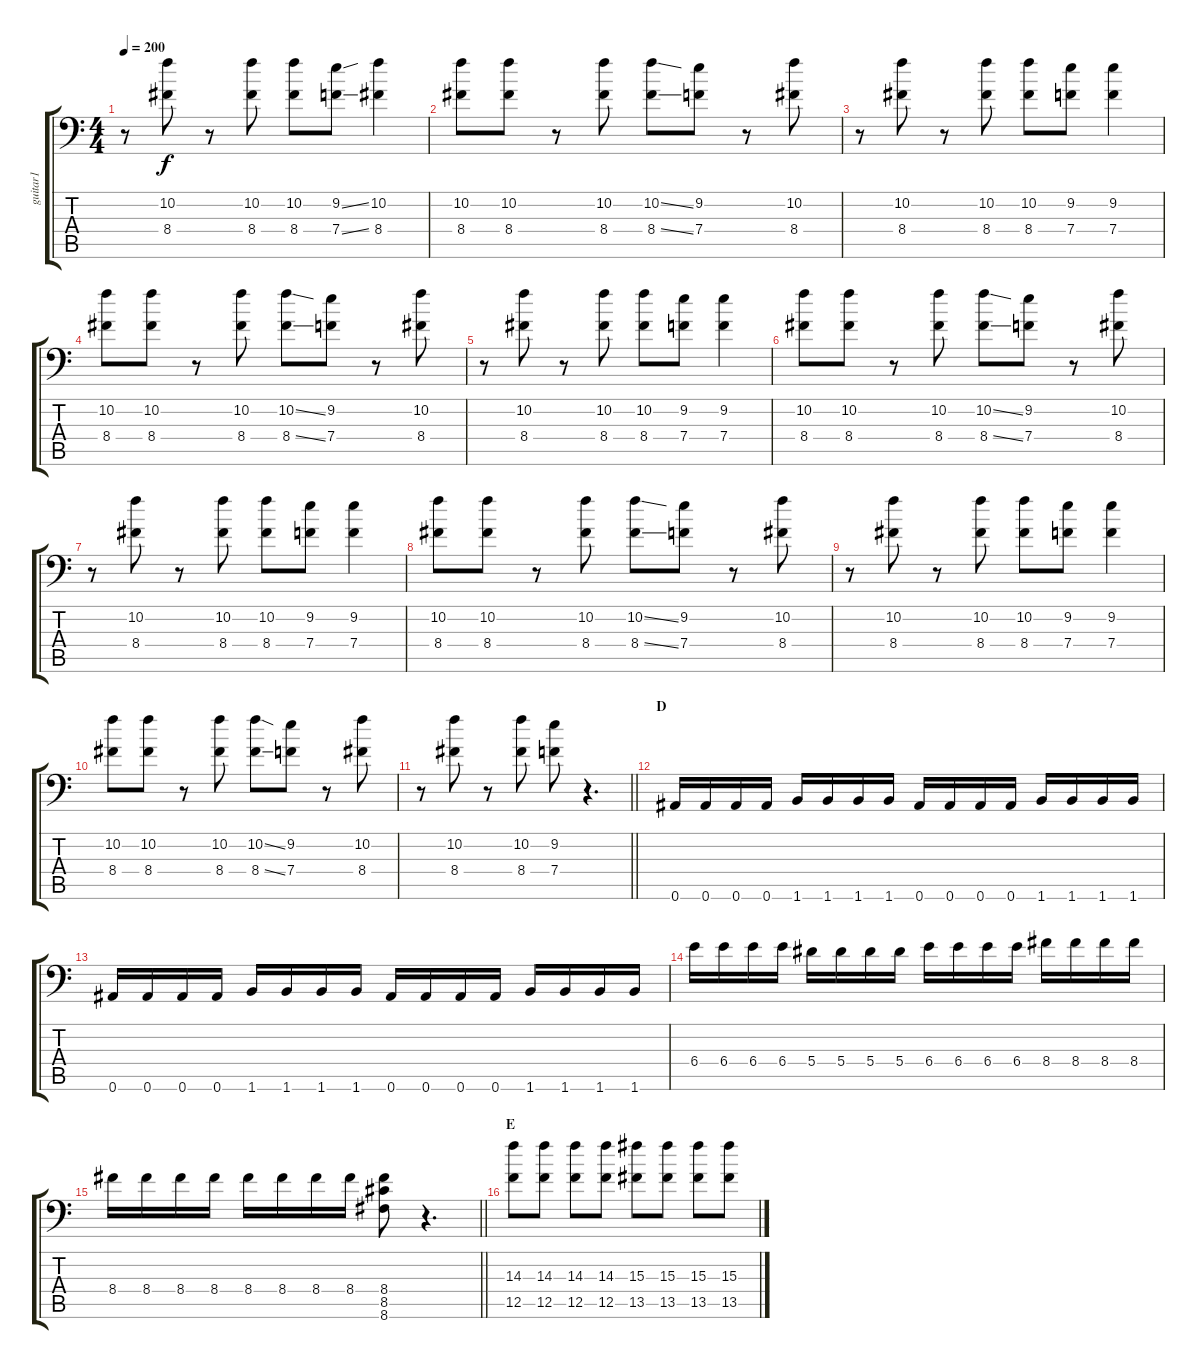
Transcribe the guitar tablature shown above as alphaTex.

\track ("guitar1" "guitar1") {instrument overdrivenguitar}
\staff {score tabs}
\tuning (C4 G3 Eb3 Bb2 F2 Bb1) {hide}
\ts (4 4)
\tempo 200
\clef f4
\ks c
r.8{dy f} (10.2 8.4).8 r.8 (10.2 8.4).8 (10.2 8.4).8 (9.2{ss} 7.4{ss}).8 (10.2 8.4).4 |
(10.2 8.4).8 (10.2 8.4).8 r.8 (10.2 8.4).8 (10.2{ss} 8.4{ss}).8 (9.2 7.4).8 r.8 (10.2 8.4).8 |
r.8 (10.2 8.4).8 r.8 (10.2 8.4).8 (10.2 8.4).8 (9.2 7.4).8 (9.2 7.4).4 |
(10.2 8.4).8 (10.2 8.4).8 r.8 (10.2 8.4).8 (10.2{ss} 8.4{ss}).8 (9.2 7.4).8 r.8 (10.2 8.4).8 |
r.8 (10.2 8.4).8 r.8 (10.2 8.4).8 (10.2 8.4).8 (9.2 7.4).8 (9.2 7.4).4 |
(10.2 8.4).8 (10.2 8.4).8 r.8 (10.2 8.4).8 (10.2{ss} 8.4{ss}).8 (9.2 7.4).8 r.8 (10.2 8.4).8 |
r.8 (10.2 8.4).8 r.8 (10.2 8.4).8 (10.2 8.4).8 (9.2 7.4).8 (9.2 7.4).4 |
(10.2 8.4).8 (10.2 8.4).8 r.8 (10.2 8.4).8 (10.2{ss} 8.4{ss}).8 (9.2 7.4).8 r.8 (10.2 8.4).8 |
r.8 (10.2 8.4).8 r.8 (10.2 8.4).8 (10.2 8.4).8 (9.2 7.4).8 (9.2 7.4).4 |
(10.2 8.4).8 (10.2 8.4).8 r.8 (10.2 8.4).8 (10.2{ss} 8.4{ss}).8 (9.2 7.4).8 r.8 (10.2 8.4).8 |
\barLineRight lightlight
r.8 (10.2 8.4).8 r.8 (10.2 8.4).8 (9.2 7.4).8 r.4{d} |
\section ("" "D")
0.6.16 0.6.16 0.6.16 0.6.16 1.6.16 1.6.16 1.6.16 1.6.16 0.6.16 0.6.16 0.6.16 0.6.16 1.6.16 1.6.16 1.6.16 1.6.16 |
0.6.16 0.6.16 0.6.16 0.6.16 1.6.16 1.6.16 1.6.16 1.6.16 0.6.16 0.6.16 0.6.16 0.6.16 1.6.16 1.6.16 1.6.16 1.6.16 |
6.4.16 6.4.16 6.4.16 6.4.16 5.4.16 5.4.16 5.4.16 5.4.16 6.4.16 6.4.16 6.4.16 6.4.16 8.4.16 8.4.16 8.4.16 8.4.16 |
\barLineRight lightlight
8.4.16 8.4.16 8.4.16 8.4.16 8.4.16 8.4.16 8.4.16 8.4.16 (8.4 8.5 8.6).8 r.4{d} |
\section ("" "E")
(14.3 12.5).8 (14.3 12.5).8 (14.3 12.5).8 (14.3 12.5).8 (15.3 13.5).8 (15.3 13.5).8 (15.3 13.5).8 (15.3 13.5).8
